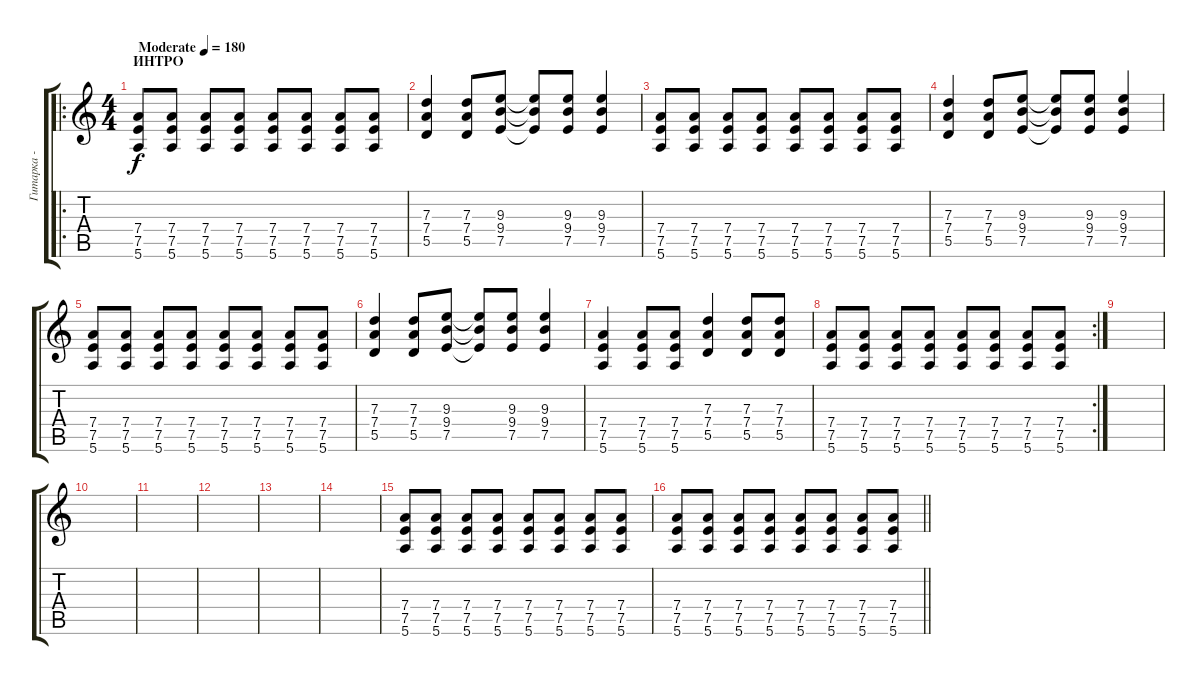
\track ("Гитарка - Джонни Рамон" "Гитарка - ") {instrument distortionguitar}
\staff {score tabs}
\tuning (E4 B3 G3 D3 A2 E2) {hide}
\ro
\ts (4 4)
\section ("" "ИНТРО")
\tempo (180 "Moderate")
\clef g2
\ks c
(7.4 7.5 5.6).8{dy f instrument distortionguitar} (7.4 7.5 5.6).8 (7.4 7.5 5.6).8 (7.4 7.5 5.6).8 (7.4 7.5 5.6).8 (7.4 7.5 5.6).8 (7.4 7.5 5.6).8 (7.4 7.5 5.6).8 |
(7.3 7.4 5.5).4 (7.3 7.4 5.5).8 (9.3 9.4 7.5).8 (9.3{t} 9.4{t} 7.5{t}).8 (9.3 9.4 7.5).8 (9.3 9.4 7.5).4 |
(7.4 7.5 5.6).8 (7.4 7.5 5.6).8 (7.4 7.5 5.6).8 (7.4 7.5 5.6).8 (7.4 7.5 5.6).8 (7.4 7.5 5.6).8 (7.4 7.5 5.6).8 (7.4 7.5 5.6).8 |
(7.3 7.4 5.5).4 (7.3 7.4 5.5).8 (9.3 9.4 7.5).8 (9.3{t} 9.4{t} 7.5{t}).8 (9.3 9.4 7.5).8 (9.3 9.4 7.5).4 |
(7.4 7.5 5.6).8 (7.4 7.5 5.6).8 (7.4 7.5 5.6).8 (7.4 7.5 5.6).8 (7.4 7.5 5.6).8 (7.4 7.5 5.6).8 (7.4 7.5 5.6).8 (7.4 7.5 5.6).8 |
(7.3 7.4 5.5).4 (7.3 7.4 5.5).8 (9.3 9.4 7.5).8 (9.3{t} 9.4{t} 7.5{t}).8 (9.3 9.4 7.5).8 (9.3 9.4 7.5).4 |
(7.4 7.5 5.6).4 (7.4 7.5 5.6).8 (7.4 7.5 5.6).8 (7.3 7.4 5.5).4 (7.3 7.4 5.5).8 (7.3 7.4 5.5).8 |
\rc 2
(7.4 7.5 5.6).8 (7.4 7.5 5.6).8 (7.4 7.5 5.6).8 (7.4 7.5 5.6).8 (7.4 7.5 5.6).8 (7.4 7.5 5.6).8 (7.4 7.5 5.6).8 (7.4 7.5 5.6).8 |
|
|
|
|
|
|
(7.4 7.5 5.6).8 (7.4 7.5 5.6).8 (7.4 7.5 5.6).8 (7.4 7.5 5.6).8 (7.4 7.5 5.6).8 (7.4 7.5 5.6).8 (7.4 7.5 5.6).8 (7.4 7.5 5.6).8 |
\barLineRight lightlight
(7.4 7.5 5.6).8 (7.4 7.5 5.6).8 (7.4 7.5 5.6).8 (7.4 7.5 5.6).8 (7.4 7.5 5.6).8 (7.4 7.5 5.6).8 (7.4 7.5 5.6).8 (7.4 7.5 5.6).8
